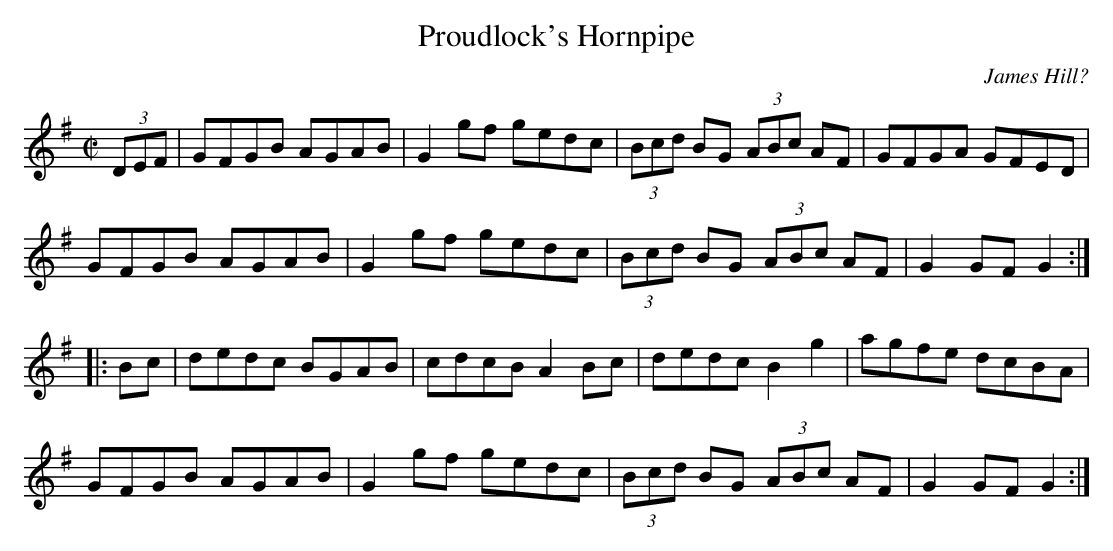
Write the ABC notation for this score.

X:1
T:Proudlock's Hornpipe
C:James Hill?
M:C|
K:G
(3DEF|GFGB AGAB|G2gf gedc|(3Bcd BG (3ABc AF|GFGA GFED|
GFGB AGAB|G2gf gedc|(3Bcd BG (3ABc AF|G2GF G2:|
|:Bc|dedc BGAB|cdcB A2Bc|dedc B2g2|agfe dcBA|
GFGB AGAB|G2gf gedc|(3Bcd BG (3ABc AF|G2GF G2:|
